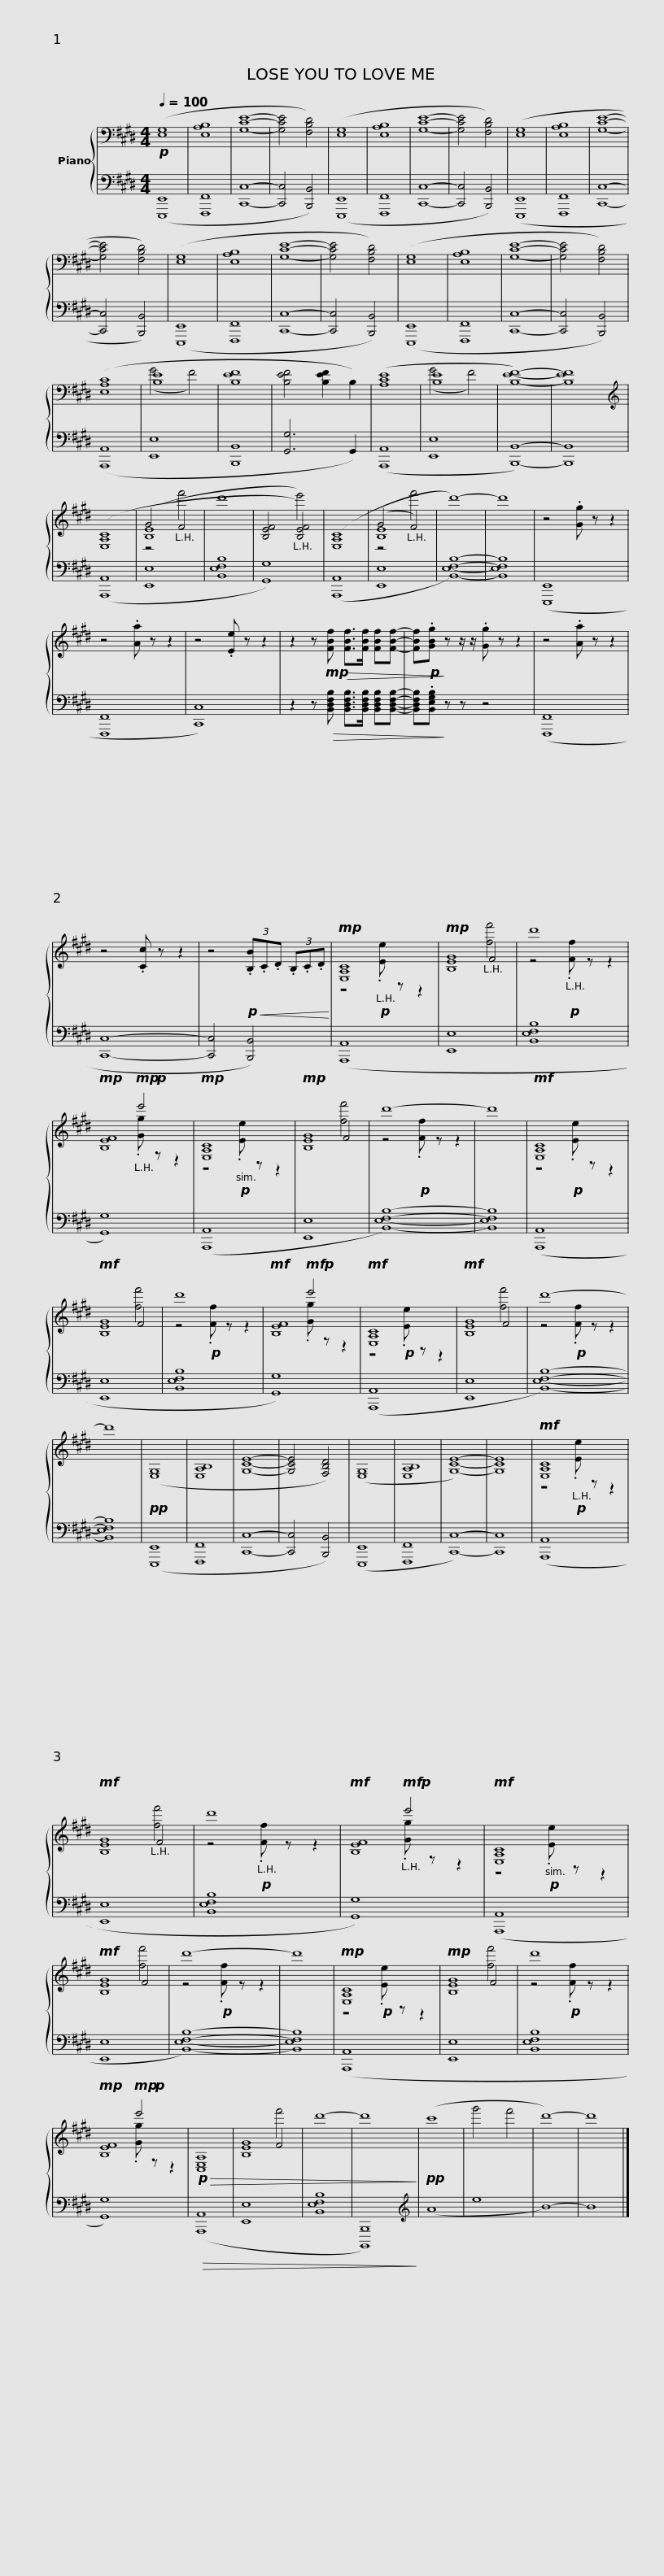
X:1
%%score { ( 1 3 4 ) | 2 }
L:1/8
Q:1/4=100
M:4/4
I:linebreak $
K:E
V:1 bass
V:3 bass
V:4 bass
V:2 bass
V:1
!p! ([E,G,]8 | [E,A,B,]8 | [G,CE]8- | [G,CE]4 [F,B,D]4) | ([E,G,]8 |$ %5
 [E,A,B,]8 | [G,CE]8- | [G,CE]4 [F,B,D]4) | ([E,G,]8 | [E,A,B,]8 |$ %10
 [G,CE]8- | [G,CE]4 [F,B,D]4) | ([E,G,]8 | [E,A,B,]8 | [G,CE]8- | %15
 [G,CE]4 [F,B,D]4) |$ ([E,G,]8 | [E,A,B,]8 | [G,CE]8- | [G,CE]4 [F,B,D]4) | %20
 ([E,A,C]8 |$ [B,E]8 | [B,EF]8 | [B,EF]4 [B,EF]2 B,2) | ([A,CE]8 | %25
 [B,E]8 |$ [B,EF]8-) | [B,EF]8 |[K:treble] ([E,A,C]8 | [B,E]8 | %30
 d'8 |$ [B,EF]4 [B,EF]4) | ([E,A,C]8 | [B,E]8 | d'8-) | %35
 d'8 |$ z4 .[Gg] z z2 | z4 .[Aa] z z2 | z4 .[Ee] z z2 | z2 z!mp!!>(! [FBf] [FBf]>[FBf] [FBf][FBf]- | %40
 [FBf]!p!.[GBg]!>)! z z/ z/ .[Gg] z z2 |$ z4 .[Aa] z z2 | z4 .[Cc] z z2 | z4!p!!<(! (3.[B,B].C.D (3.B,.C.D!<)! |!mp! [E,A,C]8 |$ %45
!mp! [B,EG]8 | d'8 |!mp! [B,EF]8 |!mp! [E,A,C]8 |$!mp! [B,EG]8 | %50
 d'8- | d'8 |!mf! [E,A,C]8 |!mf! [B,EG]8 |$ d'8 | %55
!mf! [B,EF]8 |!mf! [E,A,C]8 |!mf! [B,EG]8 |$ d'8- | d'8 | %60
!pp! ([E,G,]8 | [E,A,B,]8 | [G,CE]8- | [G,CE]4 [F,B,D]4) |$ ([E,G,]8 | %65
 [E,A,B,]8 | [G,CE]8-) | [G,CE]8 |!mf! [E,A,C]8 |$!mf! [B,EG]8 | %70
 d'8 |!mf! [B,EF]8 |!mf! [E,A,C]8 |$!mf! [B,EG]8 | d'8- | %75
 d'8 |!mp! [E,A,C]8 |!mp! [B,EG]8 |$ d'8 |!mp! [B,EF]8 | %80
!p!!>(! [C,E,A,]8 | [B,EG]8 |$ d'8- | d'8!>)! |!pp! (c'8 | %85
 g'4 f'4 | d'8-) | d'8 |] %88
V:2
 ([E,,,E,,]8 | [F,,,F,,]8 | [C,,C,]8- | [C,,C,]4 [B,,,B,,]4) | ([E,,,E,,]8 |$ %5
 [F,,,F,,]8 | [C,,C,]8- | [C,,C,]4 [B,,,B,,]4) | ([E,,,E,,]8 | [F,,,F,,]8 |$ %10
 [C,,C,]8- | [C,,C,]4 [B,,,B,,]4) | ([E,,,E,,]8 | [F,,,F,,]8 | [C,,C,]8- | %15
 [C,,C,]4 [B,,,B,,]4) |$ ([E,,,E,,]8 | [F,,,F,,]8 | [C,,C,]8- | [C,,C,]4 [B,,,B,,]4) | %20
 ([A,,,A,,]8 |$ [E,,E,]8 | [B,,,B,,]8 | [G,,G,]6 G,,2) | ([A,,,A,,]8 | %25
 [E,,E,]8 |$ [B,,,B,,]8-) | [B,,,B,,]8 | ([A,,,A,,]8 | [E,,E,]8 | %30
 [B,,E,F,B,]8 |$ [G,,G,]8) | ([A,,,A,,]8 | [E,,E,]8 | [B,,E,F,B,]8-) | %35
 [B,,E,F,B,]8 |$ ([E,,,E,,]8 | [F,,,F,,]8 | [C,,C,]8) | z2 z!>(! [B,,D,F,B,] [B,,D,F,B,]>[B,,D,F,B,] [B,,D,F,B,][B,,D,F,B,]- | %40
 [B,,D,F,B,].[B,,E,G,B,]!>)! z z z4 |$ ([F,,,F,,]8 | [C,,C,]8- | [C,,C,]4 [B,,,B,,]4) | ([A,,,A,,]8 |$ %45
 [E,,E,]8 | [B,,E,F,B,]8 | [G,,G,]8) | ([A,,,A,,]8 |$ [E,,E,]8 | %50
 [B,,E,F,B,]8-) | [B,,E,F,B,]8 | ([A,,,A,,]8 | [E,,E,]8 |$ [B,,E,F,B,]8 | %55
 [G,,G,]8) | ([A,,,A,,]8 | [E,,E,]8 |$ [B,,E,F,B,]8-) | [B,,E,F,B,]8 | %60
 ([E,,,E,,]8 | [F,,,F,,]8 | [C,,C,]8- | [C,,C,]4 [B,,,B,,]4) |$ ([E,,,E,,]8 | %65
 [F,,,F,,]8 | [C,,C,]8-) | [C,,C,]8 | ([A,,,A,,]8 |$ [E,,E,]8 | %70
 [B,,E,F,B,]8 | [G,,G,]8) | ([A,,,A,,]8 |$ [E,,E,]8 | [B,,E,F,B,]8-) | %75
 [B,,E,F,B,]8 | ([A,,,A,,]8 | [E,,E,]8 |$ [B,,E,F,B,]8 | [G,,G,]8) | %80
!>(! ([A,,,A,,]8 | [E,,E,]8 |$ [B,,E,F,B,]8 | [B,,,,B,,,]8)!>)! |[K:treble] (A8 | %85
 e8 | B8-) | B8 |] %88
V:3
 x8 | x8 | x8 | x8 | x8 |$ %5
 x8 | x8 | x8 | x8 | x8 |$ %10
 x8 | x8 | x8 | x8 | x8 | %15
 x8 |$ x8 | x8 | x8 | x8 | %20
 x8 |$ (G4 F4) | x8 | x8 | x8 | %25
 (G4 F4) |$ x8 | x8 |[K:treble] x8 | (G4 F4 | %30
 x8 |$ x4 e'4) | x8 | (G4 F4) | x8 | %35
 x8 |$ x8 | x8 | x8 | x8 | %40
 x8 |$ x8 | x8 | x8 | z4!p! .[Ee] z z2 |$ %45
 x4 F4 | z4!p! .[Ff] z z2 | x4!mp!!p! e'4 | z4!p! .[Ee] z z2 |$ x4 F4 | %50
 z4!p! .[Ff] z z2 | x8 | z4!p! .[Ee] z z2 | x4 F4 |$ z4!p! .[Ff] z z2 | %55
 x4!mf!!p! e'4 | z4!p! .[Ee] z z2 | x4 F4 |$ z4!p! .[Ff] z z2 | x8 | %60
 x8 | x8 | x8 | x8 |$ x8 | %65
 x8 | x8 | x8 | z4!p! .[Ee] z z2 |$ x4 F4 | %70
 z4!p! .[Ff] z z2 | x4!mf!!p! e'4 | z4!p! .[Ee] z z2 |$ x4 F4 | z4!p! .[Ff] z z2 | %75
 x8 | z4!p! .[Ee] z z2 | x4 F4 |$ z4!p! .[Ff] z z2 | x4!mp!!p! e'4 | %80
 x8 | x4 F4 |$ x8 | x8 | x8 | %85
 x8 | x8 | x8 |] %88
V:4
 x8 | x8 | x8 | x8 | x8 |$ %5
 x8 | x8 | x8 | x8 | x8 |$ %10
 x8 | x8 | x8 | x8 | x8 | %15
 x8 |$ x8 | x8 | x8 | x8 | %20
 x8 |$ x8 | x8 | x8 | x8 | %25
 x8 |$ x8 | x8 |[K:treble] x8 | z4 f'4 | %30
 x8 |$ x8 | x8 | z4 f'4 | x8 | %35
 x8 |$ x8 | x8 | x8 | x8 | %40
 x8 |$ x8 | x8 | x8 | x8 |$ %45
 x4 [ff']4 | x8 | x4 .[Gg] z z2 | x8 |$ x4 [ff']4 | %50
 x8 | x8 | x8 | x4 [ff']4 |$ x8 | %55
 x4 .[Gg] z z2 | x8 | x4 [ff']4 |$ x8 | x8 | %60
 x8 | x8 | x8 | x8 |$ x8 | %65
 x8 | x8 | x8 | x8 |$ x4 [ff']4 | %70
 x8 | x4 .[Gg] z z2 | x8 |$ x4 [ff']4 | x8 | %75
 x8 | x8 | x4 [ff']4 |$ x8 | x4 .[Gg] z z2 | %80
 x8 | x4 f'4 |$ x8 | x8 | x8 | %85
 x8 | x8 | x8 |] %88
